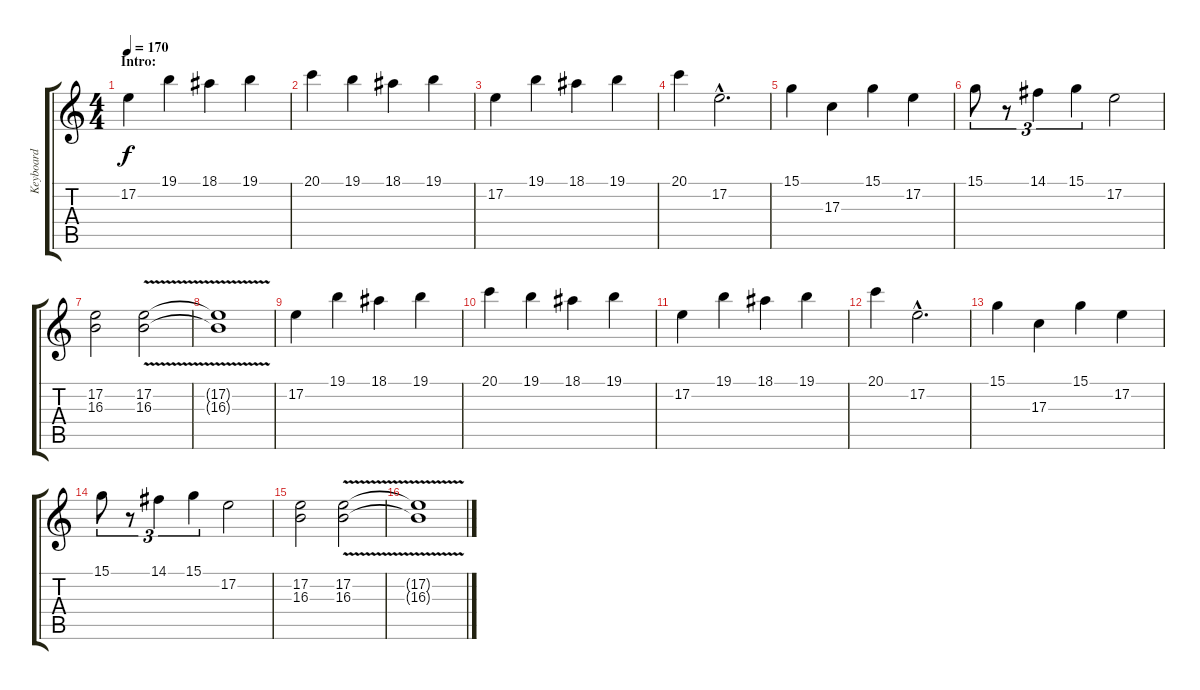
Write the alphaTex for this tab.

\track ("Keyboard" "Keyboard") {instrument acousticgrandpiano}
\staff {score tabs}
\tuning (E4 B3 G3 D3 A2 E2) {hide}
\ts (4 4)
\section ("" "Intro:")
\tempo 170
\tempo 165
\tempo 170
\clef g2
\ks c
17.2.4{dy f volume 14 instrument musicbox} 19.1.4 18.1.4 19.1.4 |
20.1.4 19.1.4 18.1.4 19.1.4 |
17.2.4 19.1.4 18.1.4 19.1.4 |
20.1.4 17.2{hac}.2{d} |
15.1.4 17.3.4 15.1.4 17.2.4 |
15.1.8{tu (3 2)} r.8{tu (3 2)} 14.1.4{tu (3 2)} 15.1.4{tu (3 2)} 17.2.2 |
(17.2 16.3).2 (17.2{v} 16.3).2 |
(17.2{t} 16.3{t}).1 |
17.2.4 19.1.4 18.1.4 19.1.4 |
20.1.4 19.1.4 18.1.4 19.1.4 |
17.2.4 19.1.4 18.1.4 19.1.4 |
20.1.4 17.2{hac}.2{d} |
15.1.4 17.3.4 15.1.4 17.2.4 |
15.1.8{tu (3 2)} r.8{tu (3 2)} 14.1.4{tu (3 2)} 15.1.4{tu (3 2)} 17.2.2 |
(17.2 16.3).2 (17.2{v} 16.3).2 |
(17.2{t} 16.3{t}).1
